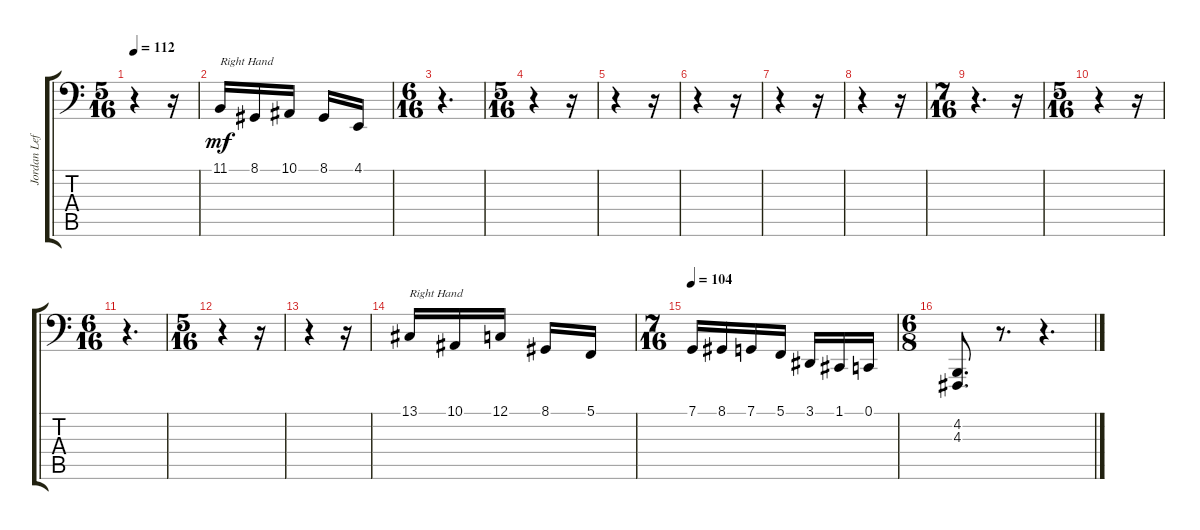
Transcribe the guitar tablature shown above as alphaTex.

\track ("Jordan Left Hand Overdubs and Effects" "Jordan Lef") {instrument lead1square}
\staff {score tabs}
\tuning (C2 G1 D1 A0 E0 B-1) {hide}
\ts (5 16)
\tempo 112
\clef f4
\ks c
r.4{dy f} r.16 |
11.1.16{txt "Right Hand" dy mf} 8.1.16 10.1.16 8.1.16 4.1.16 |
\ts (6 16)
r.4{d} |
\ts (5 16)
r.4 r.16 |
r.4 r.16 |
r.4 r.16 |
r.4 r.16 |
r.4 r.16 |
\ts (7 16)
r.4{d} r.16 |
\ts (5 16)
r.4 r.16 |
\ts (6 16)
r.4{d} |
\ts (5 16)
r.4 r.16 |
r.4 r.16 |
13.1.16{txt "Right Hand"} 10.1.16 12.1.16 8.1.16 5.1.16 |
\ts (7 16)
\tempo 104
7.1.16 8.1.16 7.1.16 5.1.16 3.1.16 1.1.16 0.1.16 |
\ts (6 8)
(4.2 4.3).8{d} r.8{d} r.4{d}
